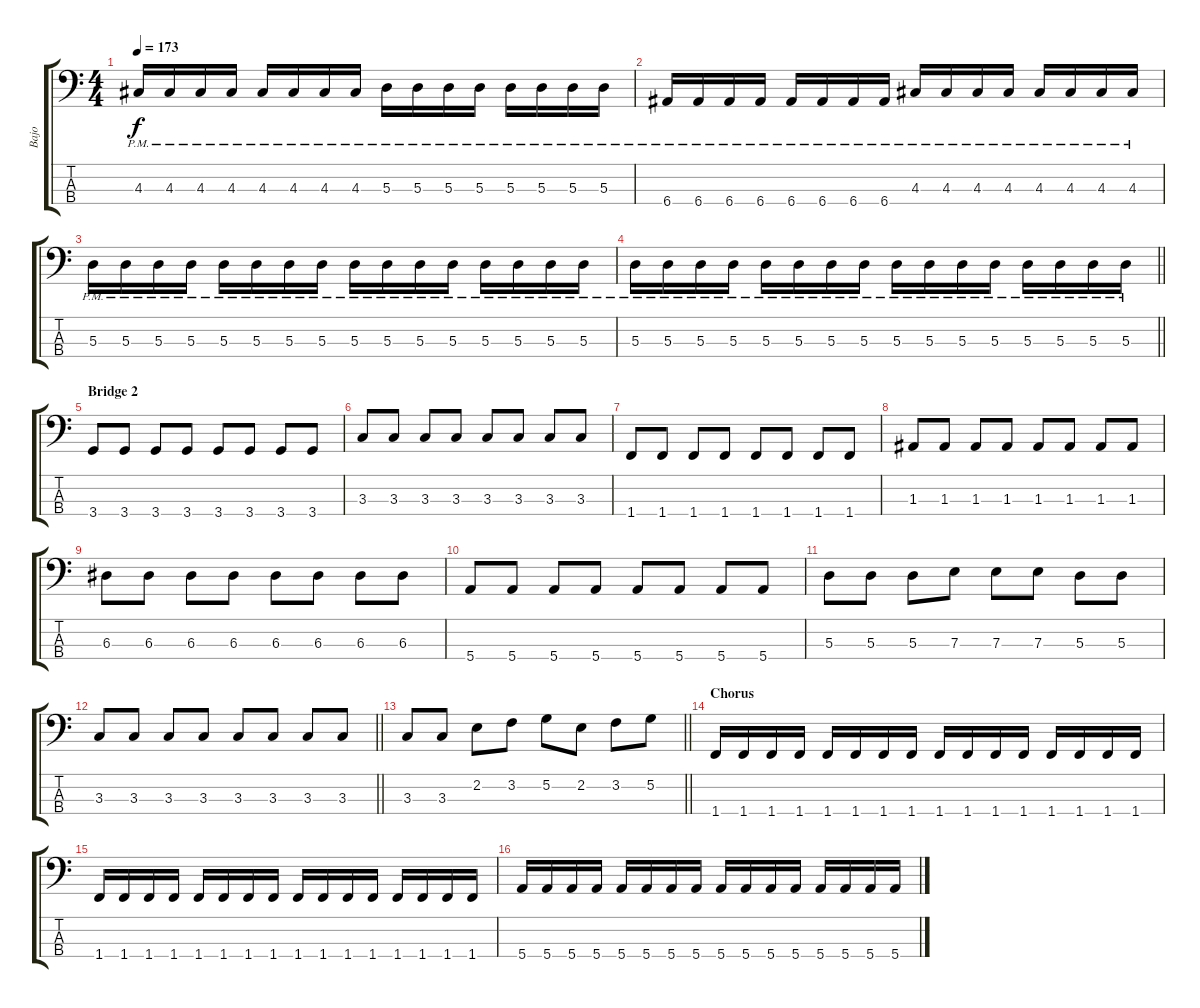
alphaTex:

\track ("Bajo" "Bajo") {instrument electricbassfinger}
\staff {score tabs}
\tuning (G2 D2 A1 E1) {hide}
\ts (4 4)
\tempo 173
\clef f4
\ks c
4.3{pm}.16{dy f} 4.3{pm}.16 4.3{pm}.16 4.3{pm}.16 4.3{pm}.16 4.3{pm}.16 4.3{pm}.16 4.3{pm}.16 5.3{pm}.16 5.3{pm}.16 5.3{pm}.16 5.3{pm}.16 5.3{pm}.16 5.3{pm}.16 5.3{pm}.16 5.3{pm}.16 |
6.4{pm}.16 6.4{pm}.16 6.4{pm}.16 6.4{pm}.16 6.4{pm}.16 6.4{pm}.16 6.4{pm}.16 6.4{pm}.16 4.3{pm}.16 4.3{pm}.16 4.3{pm}.16 4.3{pm}.16 4.3{pm}.16 4.3{pm}.16 4.3{pm}.16 4.3{pm}.16 |
5.3{pm}.16 5.3{pm}.16 5.3{pm}.16 5.3{pm}.16 5.3{pm}.16 5.3{pm}.16 5.3{pm}.16 5.3{pm}.16 5.3{pm}.16 5.3{pm}.16 5.3{pm}.16 5.3{pm}.16 5.3{pm}.16 5.3{pm}.16 5.3{pm}.16 5.3{pm}.16 |
\barLineRight lightlight
5.3{pm}.16 5.3{pm}.16 5.3{pm}.16 5.3{pm}.16 5.3{pm}.16 5.3{pm}.16 5.3{pm}.16 5.3{pm}.16 5.3{pm}.16 5.3{pm}.16 5.3{pm}.16 5.3{pm}.16 5.3{pm}.16 5.3{pm}.16 5.3{pm}.16 5.3{pm}.16 |
\section ("" "Bridge 2")
3.4.8 3.4.8 3.4.8 3.4.8 3.4.8 3.4.8 3.4.8 3.4.8 |
3.3.8 3.3.8 3.3.8 3.3.8 3.3.8 3.3.8 3.3.8 3.3.8 |
1.4.8 1.4.8 1.4.8 1.4.8 1.4.8 1.4.8 1.4.8 1.4.8 |
1.3.8 1.3.8 1.3.8 1.3.8 1.3.8 1.3.8 1.3.8 1.3.8 |
6.3.8 6.3.8 6.3.8 6.3.8 6.3.8 6.3.8 6.3.8 6.3.8 |
5.4.8 5.4.8 5.4.8 5.4.8 5.4.8 5.4.8 5.4.8 5.4.8 |
5.3.8 5.3.8 5.3.8 7.3.8 7.3.8 7.3.8 5.3.8 5.3.8 |
\barLineRight lightlight
3.3.8 3.3.8 3.3.8 3.3.8 3.3.8 3.3.8 3.3.8 3.3.8 |
\section ("" "")
\barLineRight lightlight
3.3.8 3.3.8 2.2.8 3.2.8 5.2.8 2.2.8 3.2.8 5.2.8 |
\section ("" "Chorus")
1.4.16 1.4.16 1.4.16 1.4.16 1.4.16 1.4.16 1.4.16 1.4.16 1.4.16 1.4.16 1.4.16 1.4.16 1.4.16 1.4.16 1.4.16 1.4.16 |
1.4.16 1.4.16 1.4.16 1.4.16 1.4.16 1.4.16 1.4.16 1.4.16 1.4.16 1.4.16 1.4.16 1.4.16 1.4.16 1.4.16 1.4.16 1.4.16 |
5.4.16 5.4.16 5.4.16 5.4.16 5.4.16 5.4.16 5.4.16 5.4.16 5.4.16 5.4.16 5.4.16 5.4.16 5.4.16 5.4.16 5.4.16 5.4.16
